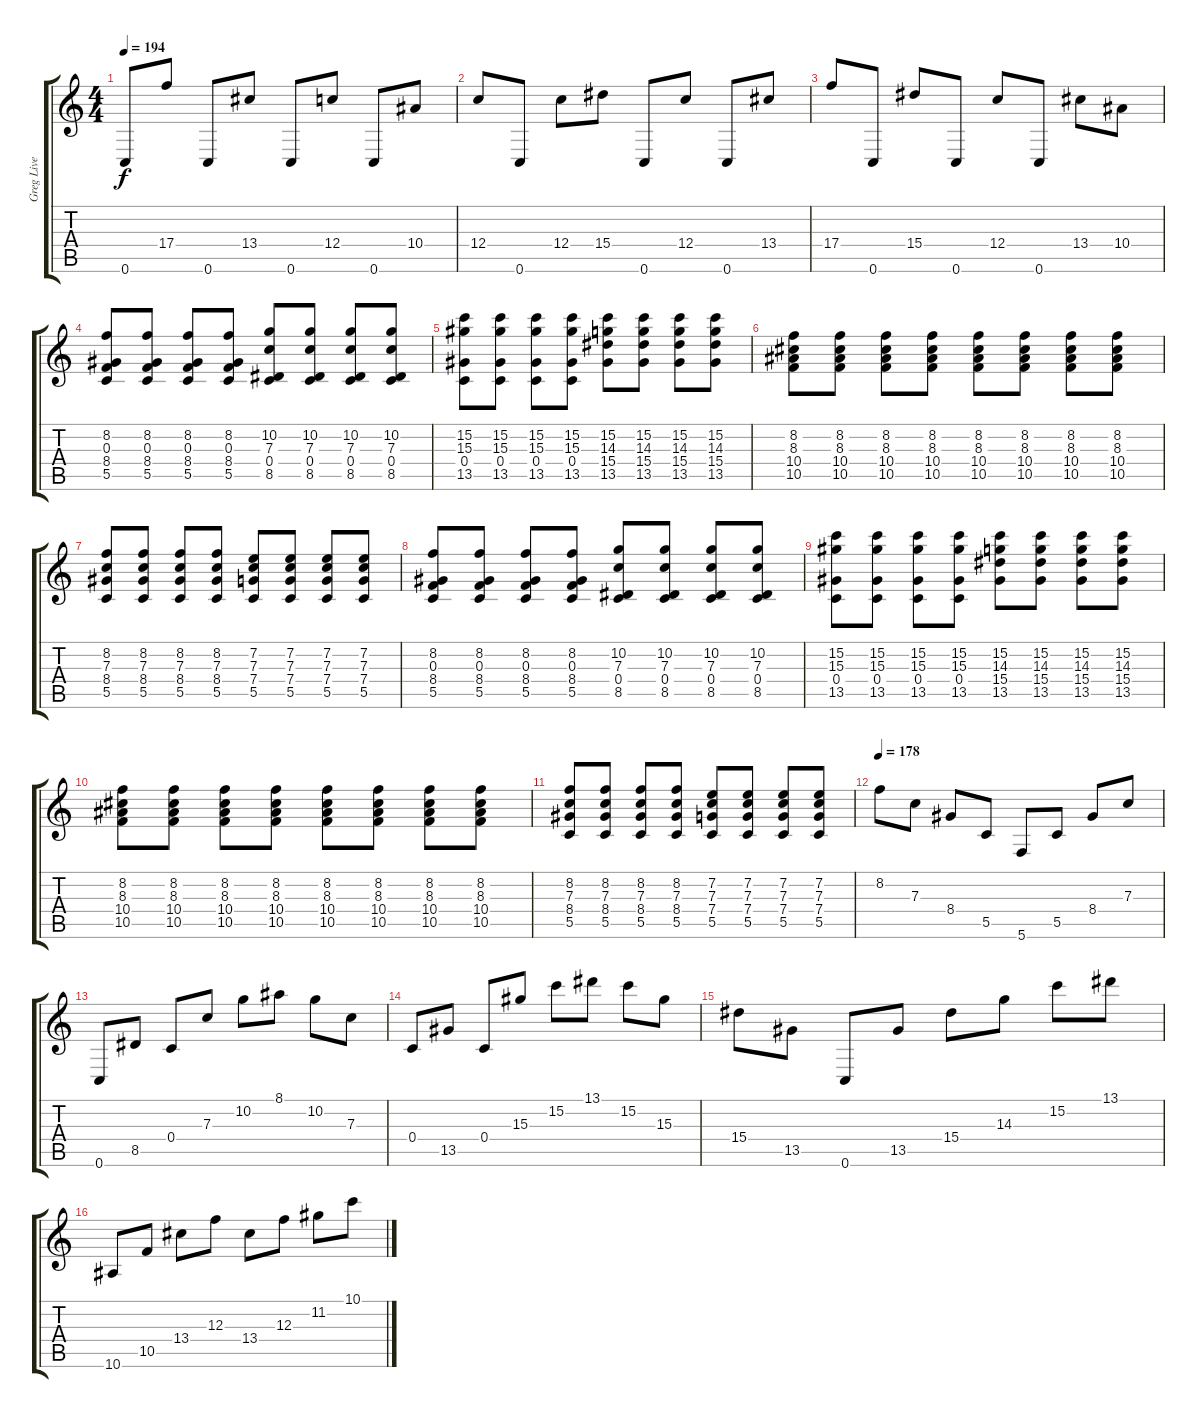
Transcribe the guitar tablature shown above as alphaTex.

\track ("Greg Live" "Greg Live") {mute instrument distortionguitar}
\staff {score tabs}
\tuning (D4 A3 F3 C3 G2 C2) {hide}
\ts (4 4)
\tempo 194
\clef g2
\ks c
0.6.8{dy f} 17.4.8 0.6.8 13.4.8 0.6.8 12.4.8 0.6.8 10.4.8 |
12.4.8 0.6.8 12.4.8 15.4.8 0.6.8 12.4.8 0.6.8 13.4.8 |
17.4.8 0.6.8 15.4.8 0.6.8 12.4.8 0.6.8 13.4.8 10.4.8 |
(8.2 0.3 8.4 5.5).8 (8.2 0.3 8.4 5.5).8 (8.2 0.3 8.4 5.5).8 (8.2 0.3 8.4 5.5).8 (10.2 7.3 0.4 8.5).8 (10.2 7.3 0.4 8.5).8 (10.2 7.3 0.4 8.5).8 (10.2 7.3 0.4 8.5).8 |
(15.2 15.3 0.4 13.5).8 (15.2 15.3 0.4 13.5).8 (15.2 15.3 0.4 13.5).8 (15.2 15.3 0.4 13.5).8 (15.2 14.3 15.4 13.5).8 (15.2 14.3 15.4 13.5).8 (15.2 14.3 15.4 13.5).8 (15.2 14.3 15.4 13.5).8 |
(8.2 8.3 10.4 10.5).8 (8.2 8.3 10.4 10.5).8 (8.2 8.3 10.4 10.5).8 (8.2 8.3 10.4 10.5).8 (8.2 8.3 10.4 10.5).8 (8.2 8.3 10.4 10.5).8 (8.2 8.3 10.4 10.5).8 (8.2 8.3 10.4 10.5).8 |
(8.2 7.3 8.4 5.5).8 (8.2 7.3 8.4 5.5).8 (8.2 7.3 8.4 5.5).8 (8.2 7.3 8.4 5.5).8 (7.2 7.3 7.4 5.5).8 (7.2 7.3 7.4 5.5).8 (7.2 7.3 7.4 5.5).8 (7.2 7.3 7.4 5.5).8 |
(8.2 0.3 8.4 5.5).8 (8.2 0.3 8.4 5.5).8 (8.2 0.3 8.4 5.5).8 (8.2 0.3 8.4 5.5).8 (10.2 7.3 0.4 8.5).8 (10.2 7.3 0.4 8.5).8 (10.2 7.3 0.4 8.5).8 (10.2 7.3 0.4 8.5).8 |
(15.2 15.3 0.4 13.5).8 (15.2 15.3 0.4 13.5).8 (15.2 15.3 0.4 13.5).8 (15.2 15.3 0.4 13.5).8 (15.2 14.3 15.4 13.5).8 (15.2 14.3 15.4 13.5).8 (15.2 14.3 15.4 13.5).8 (15.2 14.3 15.4 13.5).8 |
(8.2 8.3 10.4 10.5).8 (8.2 8.3 10.4 10.5).8 (8.2 8.3 10.4 10.5).8 (8.2 8.3 10.4 10.5).8 (8.2 8.3 10.4 10.5).8 (8.2 8.3 10.4 10.5).8 (8.2 8.3 10.4 10.5).8 (8.2 8.3 10.4 10.5).8 |
(8.2 7.3 8.4 5.5).8 (8.2 7.3 8.4 5.5).8 (8.2 7.3 8.4 5.5).8 (8.2 7.3 8.4 5.5).8 (7.2 7.3 7.4 5.5).8 (7.2 7.3 7.4 5.5).8 (7.2 7.3 7.4 5.5).8 (7.2 7.3 7.4 5.5).8 |
\tempo 178
8.2.8 7.3.8 8.4.8 5.5.8 5.6.8 5.5.8 8.4.8 7.3.8 |
0.6.8 8.5.8 0.4.8 7.3.8 10.2.8 8.1.8 10.2.8 7.3.8 |
0.4.8 13.5.8 0.4.8 15.3.8 15.2.8 13.1.8 15.2.8 15.3.8 |
15.4.8 13.5.8 0.6.8 13.5.8 15.4.8 14.3.8 15.2.8 13.1.8 |
10.6.8 10.5.8 13.4.8 12.3.8 13.4.8 12.3.8 11.2.8 10.1.8
